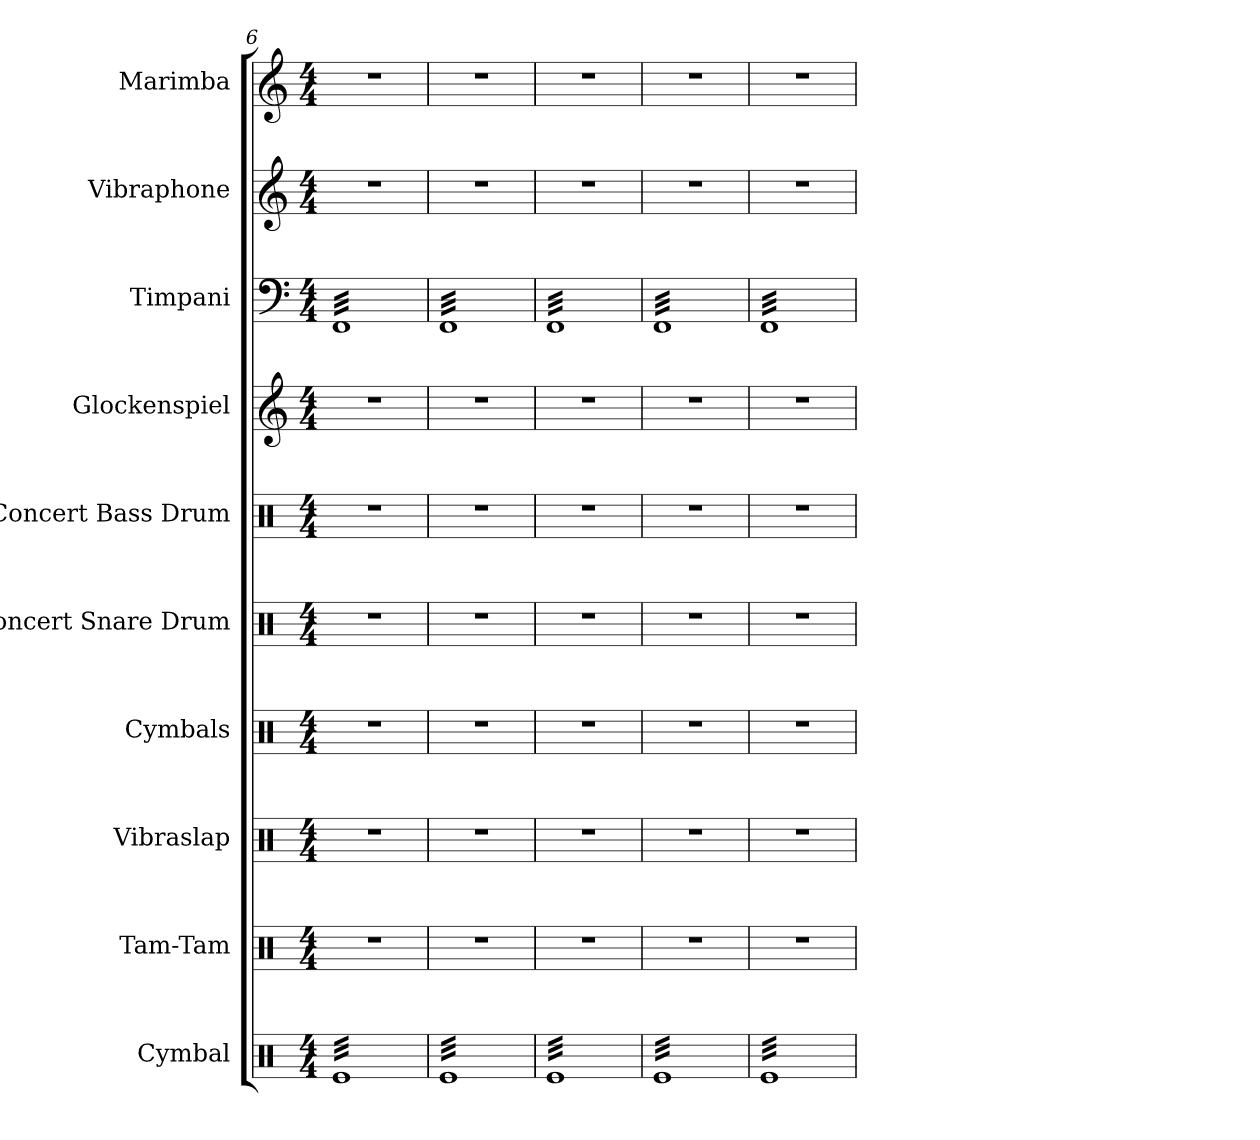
**kern	**kern	**kern	**kern	**kern	**kern	**kern	**kern	**kern	**kern
*part10	*part9	*part8	*part7	*part6	*part5	*part4	*part3	*part2	*part1
*staff10	*staff9	*staff8	*staff7	*staff6	*staff5	*staff4	*staff3	*staff2	*staff1
*I"Cymbal	*I"Tam-Tam	*I"Vibraslap	*I"Cymbals	*I"Concert Snare Drum	*I"Concert Bass Drum	*I"Glockenspiel	*I"Timpani	*I"Vibraphone	*I"Marimba
*I'Cym.	*I'Tam	*I'Vibslp.	*I'Cym.	*I'Con. Sn.	*I'Con. BD	*I'Glock.	*I'Timp.	*I'Vib.	*I'Mrm.
*clefX	*clefX	*clefX	*clefX	*clefX	*clefX	*clefG2	*clefF4	*clefG2	*clefG2
*	*	*	*	*	*	*ITrd-14c-24	*	*	*
*k[]	*k[]	*k[]	*k[]	*k[]	*k[]	*k[]	*k[]	*k[]	*k[]
*M4/4	*M4/4	*M4/4	*M4/4	*M4/4	*M4/4	*M4/4	*M4/4	*M4/4	*M4/4
=6	=6	=6	=6	=6	=6	=6	=6	=6	=6
*tremolo	*	*	*	*	*	*	*	*	*
*	*	*	*	*	*	*	*tremolo	*	*
32ReLLL	1r	1r	1r	1r	1r	1r	32FFLLL	1r	1r
32Re	.	.	.	.	.	.	32FF	.	.
32Re	.	.	.	.	.	.	32FF	.	.
32Re	.	.	.	.	.	.	32FF	.	.
32Re	.	.	.	.	.	.	32FF	.	.
32Re	.	.	.	.	.	.	32FF	.	.
32Re	.	.	.	.	.	.	32FF	.	.
32Re	.	.	.	.	.	.	32FF	.	.
32Re	.	.	.	.	.	.	32FF	.	.
32Re	.	.	.	.	.	.	32FF	.	.
32Re	.	.	.	.	.	.	32FF	.	.
32Re	.	.	.	.	.	.	32FF	.	.
32Re	.	.	.	.	.	.	32FF	.	.
32Re	.	.	.	.	.	.	32FF	.	.
32Re	.	.	.	.	.	.	32FF	.	.
32Re	.	.	.	.	.	.	32FF	.	.
32Re	.	.	.	.	.	.	32FF	.	.
32Re	.	.	.	.	.	.	32FF	.	.
32Re	.	.	.	.	.	.	32FF	.	.
32Re	.	.	.	.	.	.	32FF	.	.
32Re	.	.	.	.	.	.	32FF	.	.
32Re	.	.	.	.	.	.	32FF	.	.
32Re	.	.	.	.	.	.	32FF	.	.
32Re	.	.	.	.	.	.	32FF	.	.
32Re	.	.	.	.	.	.	32FF	.	.
32Re	.	.	.	.	.	.	32FF	.	.
32Re	.	.	.	.	.	.	32FF	.	.
32Re	.	.	.	.	.	.	32FF	.	.
32Re	.	.	.	.	.	.	32FF	.	.
32Re	.	.	.	.	.	.	32FF	.	.
32Re	.	.	.	.	.	.	32FF	.	.
32ReJJJ	.	.	.	.	.	.	32FFJJJ	.	.
=7	=7	=7	=7	=7	=7	=7	=7	=7	=7
32ReLLL	1r	1r	1r	1r	1r	1r	32FFLLL	1r	1r
32Re	.	.	.	.	.	.	32FF	.	.
32Re	.	.	.	.	.	.	32FF	.	.
32Re	.	.	.	.	.	.	32FF	.	.
32Re	.	.	.	.	.	.	32FF	.	.
32Re	.	.	.	.	.	.	32FF	.	.
32Re	.	.	.	.	.	.	32FF	.	.
32Re	.	.	.	.	.	.	32FF	.	.
32Re	.	.	.	.	.	.	32FF	.	.
32Re	.	.	.	.	.	.	32FF	.	.
32Re	.	.	.	.	.	.	32FF	.	.
32Re	.	.	.	.	.	.	32FF	.	.
32Re	.	.	.	.	.	.	32FF	.	.
32Re	.	.	.	.	.	.	32FF	.	.
32Re	.	.	.	.	.	.	32FF	.	.
32Re	.	.	.	.	.	.	32FF	.	.
32Re	.	.	.	.	.	.	32FF	.	.
32Re	.	.	.	.	.	.	32FF	.	.
32Re	.	.	.	.	.	.	32FF	.	.
32Re	.	.	.	.	.	.	32FF	.	.
32Re	.	.	.	.	.	.	32FF	.	.
32Re	.	.	.	.	.	.	32FF	.	.
32Re	.	.	.	.	.	.	32FF	.	.
32Re	.	.	.	.	.	.	32FF	.	.
32Re	.	.	.	.	.	.	32FF	.	.
32Re	.	.	.	.	.	.	32FF	.	.
32Re	.	.	.	.	.	.	32FF	.	.
32Re	.	.	.	.	.	.	32FF	.	.
32Re	.	.	.	.	.	.	32FF	.	.
32Re	.	.	.	.	.	.	32FF	.	.
32Re	.	.	.	.	.	.	32FF	.	.
32ReJJJ	.	.	.	.	.	.	32FFJJJ	.	.
=8	=8	=8	=8	=8	=8	=8	=8	=8	=8
32ReLLL	1r	1r	1r	1r	1r	1r	32FFLLL	1r	1r
32Re	.	.	.	.	.	.	32FF	.	.
32Re	.	.	.	.	.	.	32FF	.	.
32Re	.	.	.	.	.	.	32FF	.	.
32Re	.	.	.	.	.	.	32FF	.	.
32Re	.	.	.	.	.	.	32FF	.	.
32Re	.	.	.	.	.	.	32FF	.	.
32Re	.	.	.	.	.	.	32FF	.	.
32Re	.	.	.	.	.	.	32FF	.	.
32Re	.	.	.	.	.	.	32FF	.	.
32Re	.	.	.	.	.	.	32FF	.	.
32Re	.	.	.	.	.	.	32FF	.	.
32Re	.	.	.	.	.	.	32FF	.	.
32Re	.	.	.	.	.	.	32FF	.	.
32Re	.	.	.	.	.	.	32FF	.	.
32Re	.	.	.	.	.	.	32FF	.	.
32Re	.	.	.	.	.	.	32FF	.	.
32Re	.	.	.	.	.	.	32FF	.	.
32Re	.	.	.	.	.	.	32FF	.	.
32Re	.	.	.	.	.	.	32FF	.	.
32Re	.	.	.	.	.	.	32FF	.	.
32Re	.	.	.	.	.	.	32FF	.	.
32Re	.	.	.	.	.	.	32FF	.	.
32Re	.	.	.	.	.	.	32FF	.	.
32Re	.	.	.	.	.	.	32FF	.	.
32Re	.	.	.	.	.	.	32FF	.	.
32Re	.	.	.	.	.	.	32FF	.	.
32Re	.	.	.	.	.	.	32FF	.	.
32Re	.	.	.	.	.	.	32FF	.	.
32Re	.	.	.	.	.	.	32FF	.	.
32Re	.	.	.	.	.	.	32FF	.	.
32ReJJJ	.	.	.	.	.	.	32FFJJJ	.	.
=9	=9	=9	=9	=9	=9	=9	=9	=9	=9
32ReLLL	1r	1r	1r	1r	1r	1r	32FFLLL	1r	1r
32Re	.	.	.	.	.	.	32FF	.	.
32Re	.	.	.	.	.	.	32FF	.	.
32Re	.	.	.	.	.	.	32FF	.	.
32Re	.	.	.	.	.	.	32FF	.	.
32Re	.	.	.	.	.	.	32FF	.	.
32Re	.	.	.	.	.	.	32FF	.	.
32Re	.	.	.	.	.	.	32FF	.	.
32Re	.	.	.	.	.	.	32FF	.	.
32Re	.	.	.	.	.	.	32FF	.	.
32Re	.	.	.	.	.	.	32FF	.	.
32Re	.	.	.	.	.	.	32FF	.	.
32Re	.	.	.	.	.	.	32FF	.	.
32Re	.	.	.	.	.	.	32FF	.	.
32Re	.	.	.	.	.	.	32FF	.	.
32Re	.	.	.	.	.	.	32FF	.	.
32Re	.	.	.	.	.	.	32FF	.	.
32Re	.	.	.	.	.	.	32FF	.	.
32Re	.	.	.	.	.	.	32FF	.	.
32Re	.	.	.	.	.	.	32FF	.	.
32Re	.	.	.	.	.	.	32FF	.	.
32Re	.	.	.	.	.	.	32FF	.	.
32Re	.	.	.	.	.	.	32FF	.	.
32Re	.	.	.	.	.	.	32FF	.	.
32Re	.	.	.	.	.	.	32FF	.	.
32Re	.	.	.	.	.	.	32FF	.	.
32Re	.	.	.	.	.	.	32FF	.	.
32Re	.	.	.	.	.	.	32FF	.	.
32Re	.	.	.	.	.	.	32FF	.	.
32Re	.	.	.	.	.	.	32FF	.	.
32Re	.	.	.	.	.	.	32FF	.	.
32ReJJJ	.	.	.	.	.	.	32FFJJJ	.	.
=10	=10	=10	=10	=10	=10	=10	=10	=10	=10
32ReLLL	1r	1r	1r	1r	1r	1r	32FFLLL	1r	1r
32Re	.	.	.	.	.	.	32FF	.	.
32Re	.	.	.	.	.	.	32FF	.	.
32Re	.	.	.	.	.	.	32FF	.	.
32Re	.	.	.	.	.	.	32FF	.	.
32Re	.	.	.	.	.	.	32FF	.	.
32Re	.	.	.	.	.	.	32FF	.	.
32Re	.	.	.	.	.	.	32FF	.	.
32Re	.	.	.	.	.	.	32FF	.	.
32Re	.	.	.	.	.	.	32FF	.	.
32Re	.	.	.	.	.	.	32FF	.	.
32Re	.	.	.	.	.	.	32FF	.	.
32Re	.	.	.	.	.	.	32FF	.	.
32Re	.	.	.	.	.	.	32FF	.	.
32Re	.	.	.	.	.	.	32FF	.	.
32Re	.	.	.	.	.	.	32FF	.	.
32Re	.	.	.	.	.	.	32FF	.	.
32Re	.	.	.	.	.	.	32FF	.	.
32Re	.	.	.	.	.	.	32FF	.	.
32Re	.	.	.	.	.	.	32FF	.	.
32Re	.	.	.	.	.	.	32FF	.	.
32Re	.	.	.	.	.	.	32FF	.	.
32Re	.	.	.	.	.	.	32FF	.	.
32Re	.	.	.	.	.	.	32FF	.	.
32Re	.	.	.	.	.	.	32FF	.	.
32Re	.	.	.	.	.	.	32FF	.	.
32Re	.	.	.	.	.	.	32FF	.	.
32Re	.	.	.	.	.	.	32FF	.	.
32Re	.	.	.	.	.	.	32FF	.	.
32Re	.	.	.	.	.	.	32FF	.	.
32Re	.	.	.	.	.	.	32FF	.	.
32ReJJJ	.	.	.	.	.	.	32FFJJJ	.	.
*	*	*	*	*	*	*	*Xtremolo	*	*
*Xtremolo	*	*	*	*	*	*	*	*	*
=	=	=	=	=	=	=	=	=	=
*-	*-	*-	*-	*-	*-	*-	*-	*-	*-
